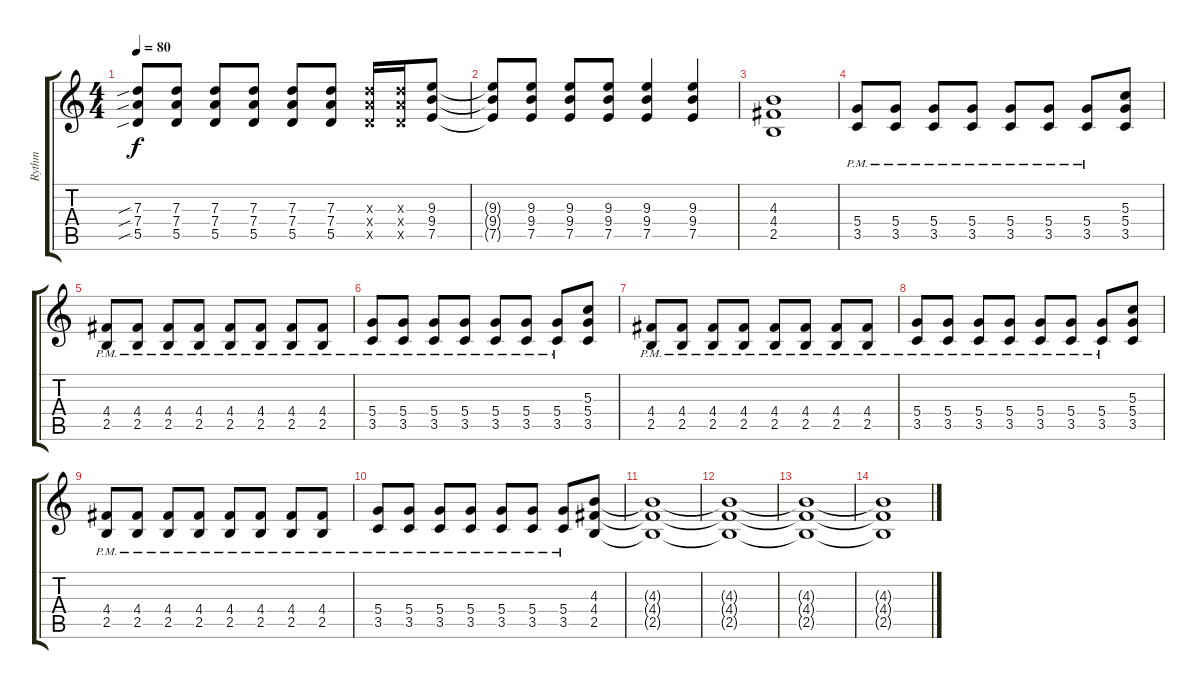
\track ("Rythm" "Rythm") {instrument distortionguitar}
\staff {score tabs}
\tuning (E4 B3 G3 D3 A2 D2) {hide}
\ts (4 4)
\tempo 80
\clef g2
\ks c
(7.3{sib} 7.4{sib} 5.5{sib}).8{dy f} (7.3 7.4 5.5).8 (7.3 7.4 5.5).8 (7.3 7.4 5.5).8 (7.3 7.4 5.5).8 (7.3 7.4 5.5).8 (7.3{x} 7.4{x} 5.5{x}).16 (7.3{x} 7.4{x} 5.5{x}).16 (9.3 9.4 7.5).8 |
(9.3{t} 9.4{t} 7.5{t}).8 (9.3 9.4 7.5).8 (9.3 9.4 7.5).8 (9.3 9.4 7.5).8 (9.3 9.4 7.5).4 (9.3 9.4 7.5).4 |
(4.3 4.4 2.5).1 |
(5.4{pm} 3.5{pm}).8 (5.4{pm} 3.5{pm}).8 (5.4{pm} 3.5{pm}).8 (5.4{pm} 3.5{pm}).8 (5.4{pm} 3.5{pm}).8 (5.4{pm} 3.5{pm}).8 (5.4{pm} 3.5{pm}).8 (5.3 5.4 3.5).8 |
(4.4{pm} 2.5{pm}).8 (4.4{pm} 2.5{pm}).8 (4.4{pm} 2.5{pm}).8 (4.4{pm} 2.5{pm}).8 (4.4{pm} 2.5{pm}).8 (4.4{pm} 2.5{pm}).8 (4.4{pm} 2.5{pm}).8 (4.4{pm} 2.5{pm}).8 |
(5.4{pm} 3.5{pm}).8 (5.4{pm} 3.5{pm}).8 (5.4{pm} 3.5{pm}).8 (5.4{pm} 3.5{pm}).8 (5.4{pm} 3.5{pm}).8 (5.4{pm} 3.5{pm}).8 (5.4{pm} 3.5{pm}).8 (5.3 5.4 3.5).8 |
(4.4{pm} 2.5{pm}).8 (4.4{pm} 2.5{pm}).8 (4.4{pm} 2.5{pm}).8 (4.4{pm} 2.5{pm}).8 (4.4{pm} 2.5{pm}).8 (4.4{pm} 2.5{pm}).8 (4.4{pm} 2.5{pm}).8 (4.4{pm} 2.5{pm}).8 |
(5.4{pm} 3.5{pm}).8 (5.4{pm} 3.5{pm}).8 (5.4{pm} 3.5{pm}).8 (5.4{pm} 3.5{pm}).8 (5.4{pm} 3.5{pm}).8 (5.4{pm} 3.5{pm}).8 (5.4{pm} 3.5{pm}).8 (5.3 5.4 3.5).8 |
(4.4{pm} 2.5{pm}).8 (4.4{pm} 2.5{pm}).8 (4.4{pm} 2.5{pm}).8 (4.4{pm} 2.5{pm}).8 (4.4{pm} 2.5{pm}).8 (4.4{pm} 2.5{pm}).8 (4.4{pm} 2.5{pm}).8 (4.4{pm} 2.5{pm}).8 |
(5.4{pm} 3.5{pm}).8 (5.4{pm} 3.5{pm}).8 (5.4{pm} 3.5{pm}).8 (5.4{pm} 3.5{pm}).8 (5.4{pm} 3.5{pm}).8 (5.4{pm} 3.5{pm}).8 (5.4{pm} 3.5{pm}).8 (4.3 4.4 2.5).8 |
(4.3{t} 4.4{t} 2.5{t}).1{volume 0} |
(4.3{t} 4.4{t} 2.5{t}).1 |
(4.3{t} 4.4{t} 2.5{t}).1 |
(4.3{t} 4.4{t} 2.5{t}).1
